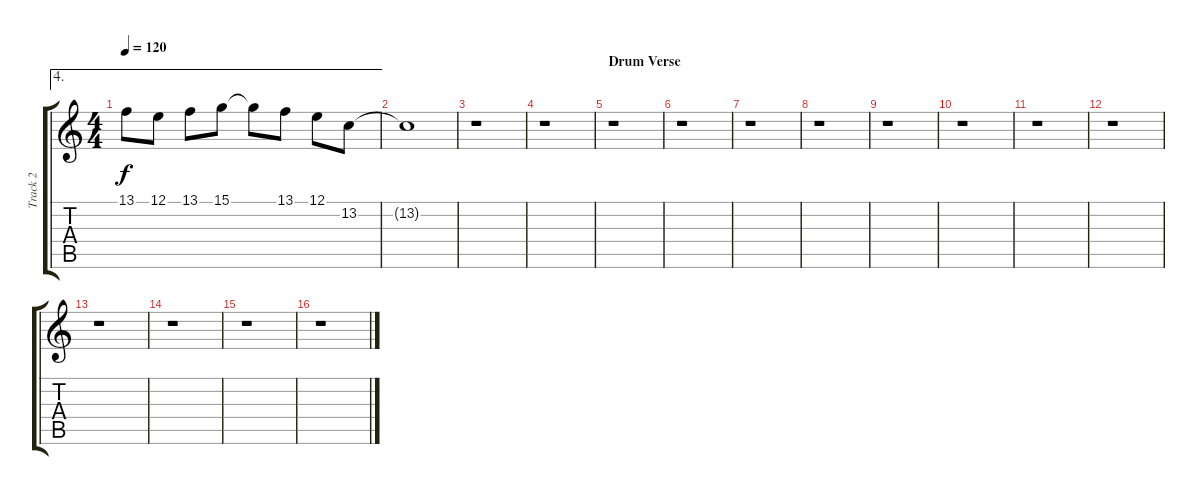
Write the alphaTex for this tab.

\track ("Track 2" "Track 2") {instrument flute}
\staff {score tabs}
\tuning (E4 B3 G3 D3 A2 E2) {hide}
\ae 4
\ts (4 4)
\tempo 120
\clef g2
\ks c
13.1.8{dy f} 12.1.8 13.1.8 15.1.8 15.1{t}.8 13.1.8 12.1.8 13.2.8 |
13.2{t}.1 |
r.1 |
r.1 |
\section ("" "Drum Verse")
r.1 |
r.1 |
r.1 |
r.1 |
r.1 |
r.1 |
r.1 |
r.1 |
r.1 |
r.1 |
r.1 |
r.1
